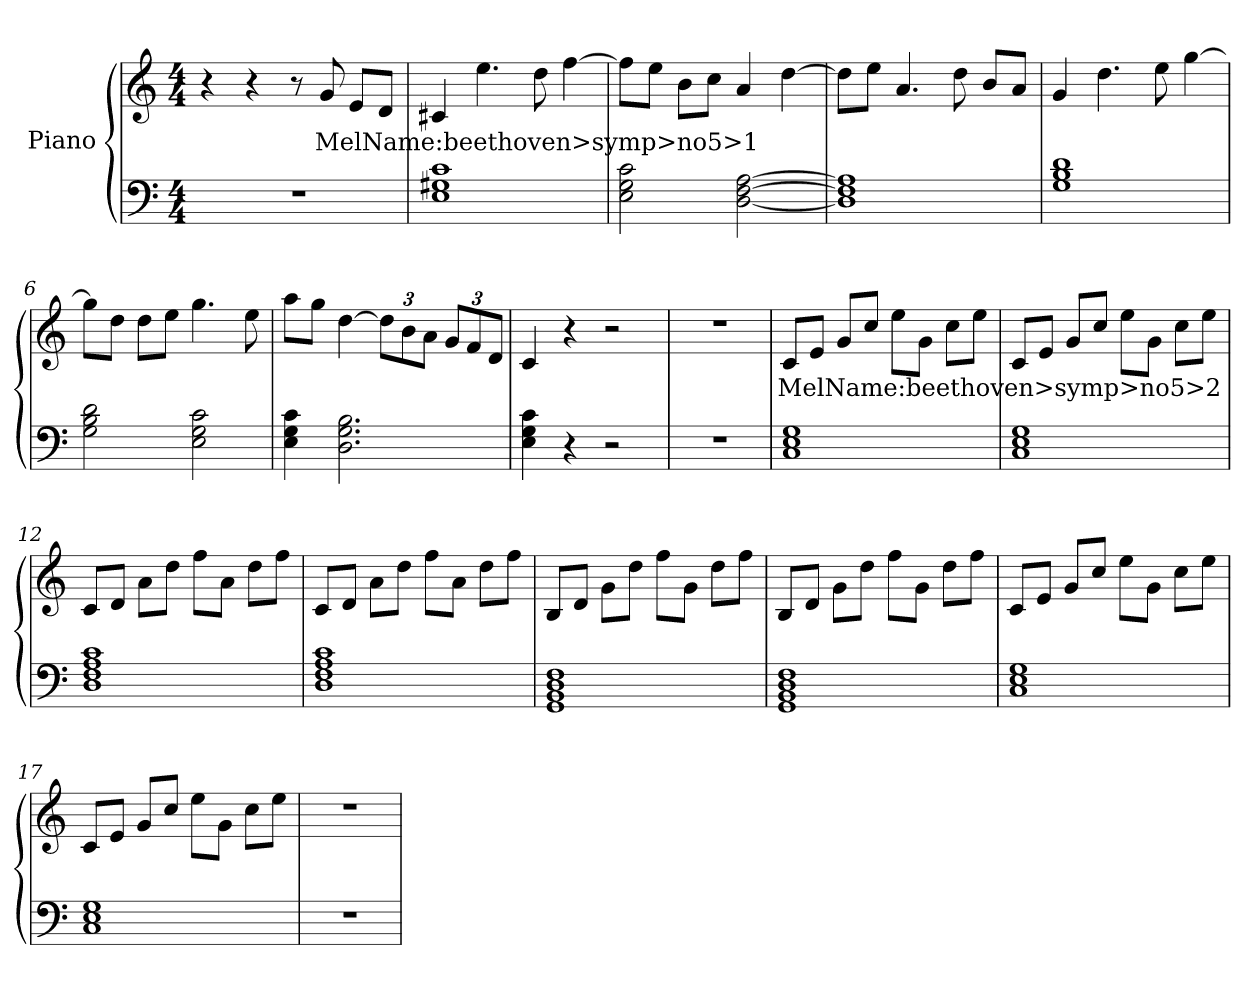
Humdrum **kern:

**kern	**kern	**text
*part2	*part1	*part1
*staff2	*staff1	*staff1
*I"Piano	*I"Piano	*
*clefF4	*clefG2	*
*k[]	*k[]	*
*M4/4	*M4/4	*
=1	=1	=1
1r	4r	.
.	4r	.
.	8r	.
.	8g	MelName:beethoven>symp>no5>1
.	8e/L	.
.	8d/J	.
=2	=2	=2
1E 1G#X 1c	4c#X	.
.	4.ee	.
.	8dd	.
.	[4ff	.
=3	=3	=3
2E 2G 2c	8ff\L]	.
.	8ee\J	.
.	8b\L	.
.	8cc\J	.
[2D [2F [2A	4a	.
.	[4dd	.
=4	=4	=4
1D] 1F] 1A]	8dd\L]	.
.	8ee\J	.
.	4.a	.
.	8dd	.
.	8b/L	.
.	8a/J	.
=5	=5	=5
1G 1B 1d	4g	.
.	4.dd	.
.	8ee	.
.	[4gg	.
=6	=6	=6
2G 2B 2d	8gg\L]	.
.	8dd\J	.
.	8dd\L	.
.	8ee\J	.
2E 2G 2c	4.gg	.
.	8ee	.
=7	=7	=7
4E 4G 4c	8aa\L	.
.	8gg\J	.
2.D 2.G 2.B	[4dd	.
.	12dd\L]	.
.	12b\	.
.	12a\J	.
.	12g/L	.
.	12f/	.
.	12d/J	.
=8	=8	=8
4E 4G 4c	4c	.
4r	4r	.
2r	2r	.
=9	=9	=9
1r	1r	.
=10	=10	=10
1C 1E 1G	8c/L	MelName:beethoven>symp>no5>2
.	8e/J	.
.	8g/L	.
.	8cc/J	.
.	8ee\L	.
.	8g\J	.
.	8cc\L	.
.	8ee\J	.
=11	=11	=11
1C 1E 1G	8c/L	.
.	8e/J	.
.	8g/L	.
.	8cc/J	.
.	8ee\L	.
.	8g\J	.
.	8cc\L	.
.	8ee\J	.
=12	=12	=12
1D 1F 1A 1c	8c/L	.
.	8d/J	.
.	8a\L	.
.	8dd\J	.
.	8ff\L	.
.	8a\J	.
.	8dd\L	.
.	8ff\J	.
=13	=13	=13
1D 1F 1A 1c	8c/L	.
.	8d/J	.
.	8a\L	.
.	8dd\J	.
.	8ff\L	.
.	8a\J	.
.	8dd\L	.
.	8ff\J	.
=14	=14	=14
1GG 1BB 1D 1F	8B/L	.
.	8d/J	.
.	8g\L	.
.	8dd\J	.
.	8ff\L	.
.	8g\J	.
.	8dd\L	.
.	8ff\J	.
=15	=15	=15
1GG 1BB 1D 1F	8B/L	.
.	8d/J	.
.	8g\L	.
.	8dd\J	.
.	8ff\L	.
.	8g\J	.
.	8dd\L	.
.	8ff\J	.
=16	=16	=16
1C 1E 1G	8c/L	.
.	8e/J	.
.	8g/L	.
.	8cc/J	.
.	8ee\L	.
.	8g\J	.
.	8cc\L	.
.	8ee\J	.
=17	=17	=17
1C 1E 1G	8c/L	.
.	8e/J	.
.	8g/L	.
.	8cc/J	.
.	8ee\L	.
.	8g\J	.
.	8cc\L	.
.	8ee\J	.
=18	=18	=18
1r	1r	.
=	=	=
*-	*-	*-
